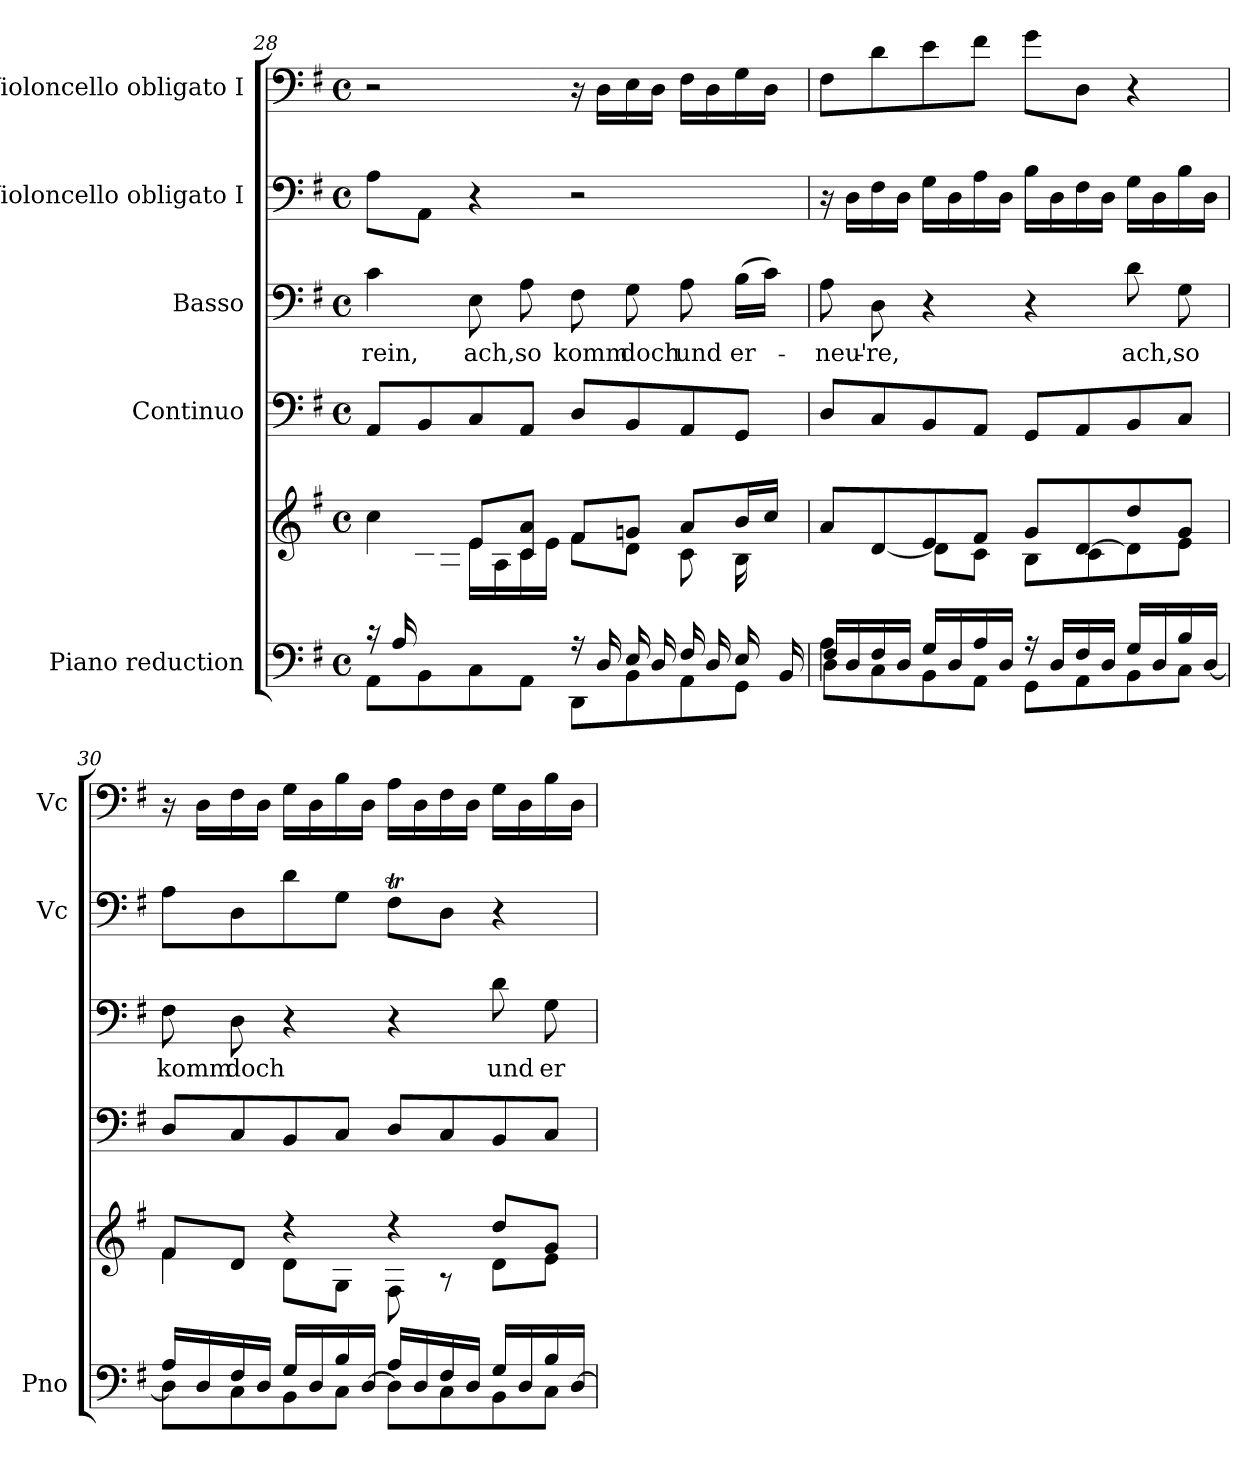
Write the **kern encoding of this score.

**kern	**kern	**kern	**kern	**text	**kern	**kern
*part5	*part5	*part4	*part3	*part3	*part2	*part1
*staff6	*staff5	*staff4	*staff3	*staff3	*staff2	*staff1
*I"Piano reduction	*	*I"Continuo	*I"Basso	*	*I"Violoncello obligato I	*I"Violoncello obligato I
*I'Pno	*	*	*	*	*I'Vc	*I'Vc
!!LO:LB:g=z
*clefF4	*clefG2	*clefF4	*clefF4	*	*clefF4	*clefF4
*	*	*ITrd7c12	*	*	*	*
*k[f#]	*k[f#]	*k[f#]	*k[f#]	*	*k[f#]	*k[f#]
*M4/4	*M4/4	*M4/4	*M4/4	*	*M4/4	*M4/4
*met(c)	*met(c)	*met(c)	*met(c)	*	*met(c)	*met(c)
=28	=28	=28	=28	=28	=28	=28
*^	*^	*	*	*	*	*
*	*^	*	*^	*	*	*	*	*
!	!	!	!	!	!	!	!	!LO:LY:b	!	!
2...ryy	16r	8AA\L	4cc\	4ryy	8ryy	8AAA/L	4c\	rein,	8A\L	2r
.	16A/LL	.	.	.	.	.	.	.	.	.
.	4.ryy	8BB\	.	.	16c\	8BBB/	.	.	8AA\J	.
.	.	.	.	.	16A\JJ	.	.	.	.	.
!	!	!	!	!	!	!	!	!LO:LY:b	!	!
.	.	8C\	8e/L	4ryy	16e\LL	8CC/	8E\	ach,	4r	.
.	.	.	.	.	16A\	.	.	.	.	.
!	!	!	!	!	!	!	!	!LO:LY:b	!	!
.	.	8AA\J	8c/ 8a/J	.	16c\	8AAA/J	8A\	so	.	.
.	.	.	.	.	16e\JJ	.	.	.	.	.
!	!	!	!	!	!	!	!	!LO:LY:b	!	!
.	16r	8DD\L	8f#/L	8f#\L	2ryy	8DD/L	8F#\	komm	2r	16r
.	16D/LL	.	.	.	.	.	.	.	.	16D\LL
!	!	!	!	!	!	!	!	!LO:LY:b	!	!
.	16E/	8BB\	8gn/J	8d\J	.	8BBB/	8G\	doch	.	16E\
.	16D/JJ	.	.	.	.	.	.	.	.	16D\JJ
!	!	!	!	!	!	!	!	!LO:LY:b	!	!
.	16F#/LL	8AA\	8a/L	8c\L	.	8AAA/	8A\	und	.	16F#\LL
.	16D/	.	.	.	.	.	.	.	.	16D\
!	!	!	!	!	!	!	!	!LO:LY:b	!	!
.	16E/	8GG\J	16b/L	16B\L	.	8GGG/J	(16B\LL	er-	.	16G\
16A/JJ	16BB/JJ	.	16cc/JJ	16ryy	.	.	16c\JJ)	.	.	16D\JJ
*	*	*	*	*v	*v	*	*	*	*	*
=29	=29	=29	=29	=29	=29	=29	=29	=29	=29
!	!	!	!	!	!	!	!LO:LY:b	!	!
4A\	16F#/LL	8D\L	8a/L	4ryy	8DD/L	8A\	-neu'-	16r	8F#\L
.	16D/	.	.	.	.	.	.	16D\LL	.
!	!	!	!	!	!	!	!LO:LY:b	!	!
.	16F#/	8C\	[<8d/	.	8CC/	8D\	-re,	16F#\	8d\
.	16D/JJ	.	.	.	.	.	.	16D\JJ	.
2.ryy	16G/LL	8BB\	8e/	8d\L]	8BBB/	4r	.	16G\LL	8e\
.	16D/	.	.	.	.	.	.	16D\	.
.	16A/	8AA\J	8f#/J	8c\J	8AAA/J	.	.	16A\	8f#\J
.	16D/JJ	.	.	.	.	.	.	16D\JJ	.
.	16r	8GG\L	8g/L	8B\L	8GGG/L	4r	.	16B\LL	8g\L
.	16D/LL	.	.	.	.	.	.	16D\	.
.	16F#/	8AA\	[8d/	8c\	8AAA/	.	.	16F#\	8D\J
.	16D/JJ	.	.	.	.	.	.	16D\JJ	.
!	!	!	!	!	!	!	!LO:LY:b	!	!
.	16G/LL	8BB\	8dd/	8d\]	8BBB/	8d\	ach,	16G\LL	4r
.	16D/	.	.	.	.	.	.	16D\	.
!	!	!	!	!	!	!	!LO:LY:b	!	!
.	16B/	8C\J	8g/J	8e\J	8CC/J	8G\	so	16B\	.
.	[<16D/JJ	.	.	.	.	.	.	16D\JJ	.
*	*v	*v	*	*	*	*	*	*	*
=30	=30	=30	=30	=30	=30	=30	=30	=30
!	!	!	!	!	!	!LO:LY:b	!	!
16A/LL	8D\L]	8f#/L	4f#\	8DD/L	8F#\	komm	8A\L	16r
16D/	.	.	.	.	.	.	.	16D\LL
!	!	!	!	!	!	!LO:LY:b	!	!
16F#/	8C\	8d/J	.	8CC/	8D\	doch	8D\	16F#\
16D/JJ	.	.	.	.	.	.	.	16D\JJ
16G/LL	8BB\	4r	8d\L	8BBB/	4r	.	8d\	16G\LL
16D/	.	.	.	.	.	.	.	16D\
16B/	8C\J	.	8G\J	8CC/J	.	.	8G\J	16B\
[<16D/JJ	.	.	.	.	.	.	.	16D\JJ
16A/LL	8D\L]	4r	8F#\	8DD/L	4r	.	8F#t\L	16A\LL
16D/	.	.	.	.	.	.	.	16D\
16F#/	8C\	.	8r	8CC/	.	.	8D\J	16F#\
16D/JJ	.	.	.	.	.	.	.	16D\JJ
!	!	!	!	!	!	!LO:LY:b	!	!
16G/LL	8BB\	8dd/L	8d\L	8BBB/	8d\	und	4r	16G\LL
16D/	.	.	.	.	.	.	.	16D\
!	!	!	!	!	!	!LO:LY:b	!	!
16B/	8C\J	8g/J	8e\J	8CC/J	8G\	er-	.	16B\
[16D/JJ	.	.	.	.	.	.	.	16D\JJ
*v	*v	*	*	*	*	*	*	*
*	*v	*v	*	*	*	*	*
=	=	=	=	=	=	=
*-	*-	*-	*-	*-	*-	*-
